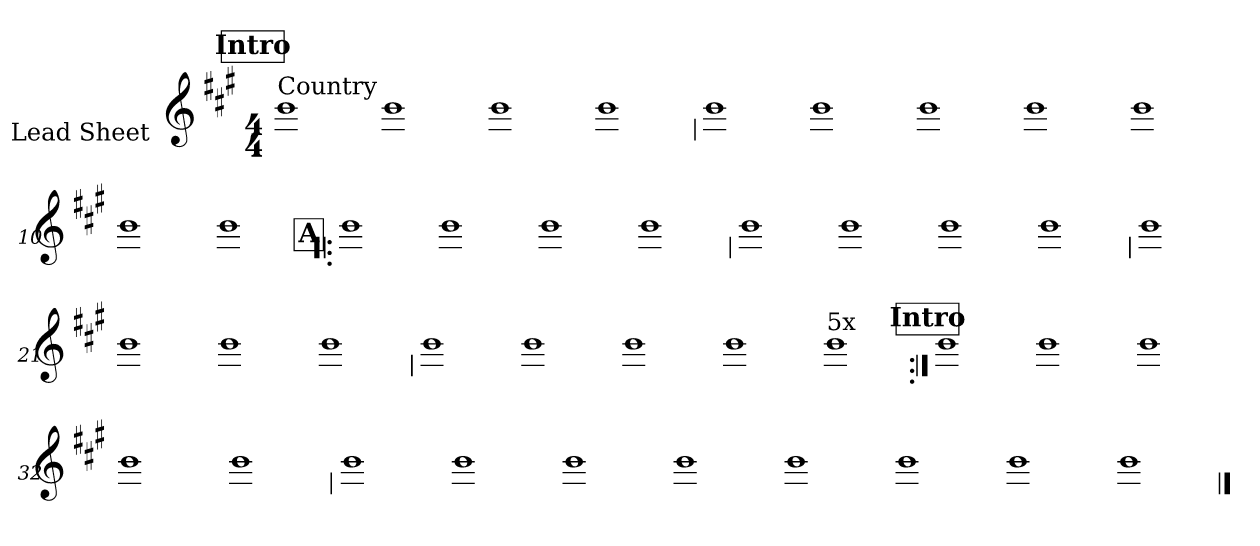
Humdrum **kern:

**kern
*part1
*staff1
*I"Lead Sheet
*stria0
*clefG2
*k[f#c#g#]
*A:
*M4/4
*MM195
!!LO:REH:place=s1:a:t=Intro
=1||
!LO:TX:a:t=Country
1b
=2-
1b
=3-
1b
=4-
1b
!!LO:LB:g=z
=5
1b
=6-
1b
=7-
1b
=8-
1b
=9-
1b
=10-
1b
=11-
1b
!!LO:LB:g=z
!!LO:REH:place=s1:a:t=A
=12!|:
1b
=13-
1b
=14-
1b
=15-
1b
!!LO:LB:g=z
=16
1b
=17-
1b
=18-
1b
=19-
1b
!!LO:LB:g=z
=20
1b
=21-
1b
=22-
1b
=23-
1b
!!LO:LB:g=z
=24
1b
=25-
1b
=26-
1b
=27-
1b
=28-
!LO:TX:a:t=5x
1b
!!LO:LB:g=z
!!LO:REH:place=s1:a:t=Intro
=29:|!
1b
=30-
1b
=31-
1b
=32-
1b
=33-
1b
!!LO:LB:g=z
=34
1b
=35-
1b
=36-
1b
=37-
1b
=38-
1b
=39-
1b
=40-
1b
=41-
1b
==
*-
